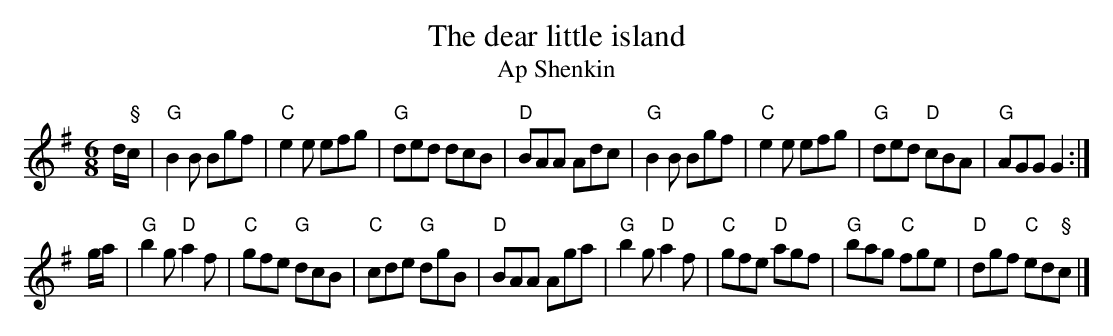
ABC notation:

X:1
T:The dear little island
T:Ap Shenkin
M:6/8
L:1/8
K:G
d/"§"c/|\
"G"B2B Bgf|"C"e2e efg|"G"ded dcB|"D"BAA Adc|\
"G"B2B Bgf|"C"e2e efg|"G"ded "D"cBA|"G"AGG G2:|
g/a/|\
"G"b2g "D"a2f|"C"gfe "G"dcB|"C"cde "G"dgB|"D"BAA Aga|\
"G"b2g "D"a2f|"C"gfe "D"agf|"G"bag "C"fge|"D"dgf "C"ed"§"c|]
